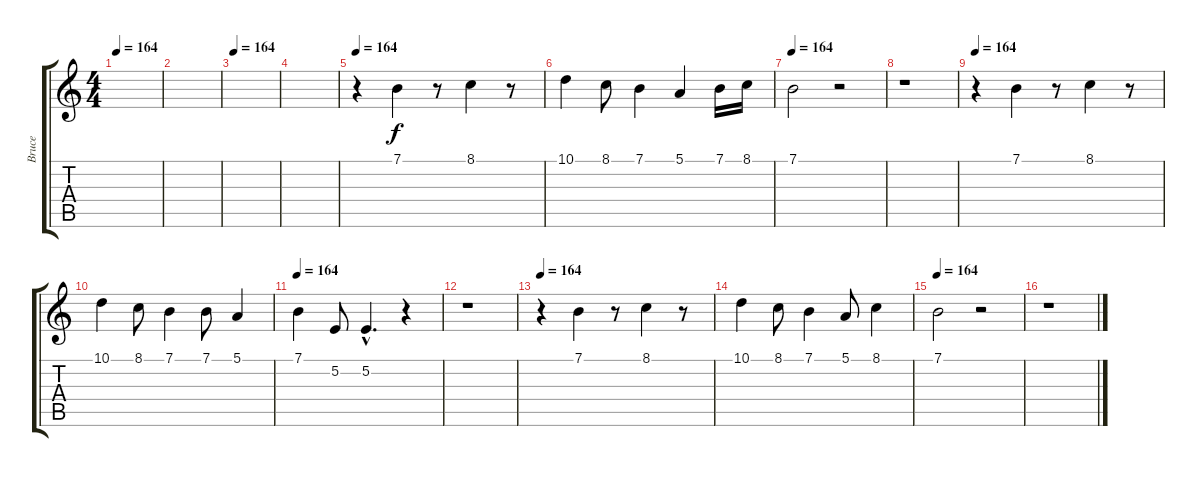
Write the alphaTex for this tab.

\track ("Bruce" "Bruce") {instrument lead6voice}
\staff {score tabs}
\tuning (E4 B3 G3 D3 A2 E2) {hide}
\ts (4 4)
\tempo 164
\clef g2
\ks c
|
|
\tempo 164
|
|
\tempo 164
r.4 7.1.4 r.8 8.1.4 r.8 |
10.1.4 8.1.8 7.1.4 5.1.4 7.1.16 8.1.16 |
\tempo 164
7.1.2 r.2 |
r.1 |
\tempo 164
r.4 7.1.4 r.8 8.1.4 r.8 |
10.1.4 8.1.8 7.1.4 7.1.8 5.1.4 |
\tempo 164
7.1.4 5.2.8 5.2{hac}.4{d} r.4 |
r.1 |
\tempo 164
r.4 7.1.4 r.8 8.1.4 r.8 |
10.1.4 8.1.8 7.1.4 5.1.8 8.1.4 |
\tempo 164
7.1.2 r.2 |
r.1
